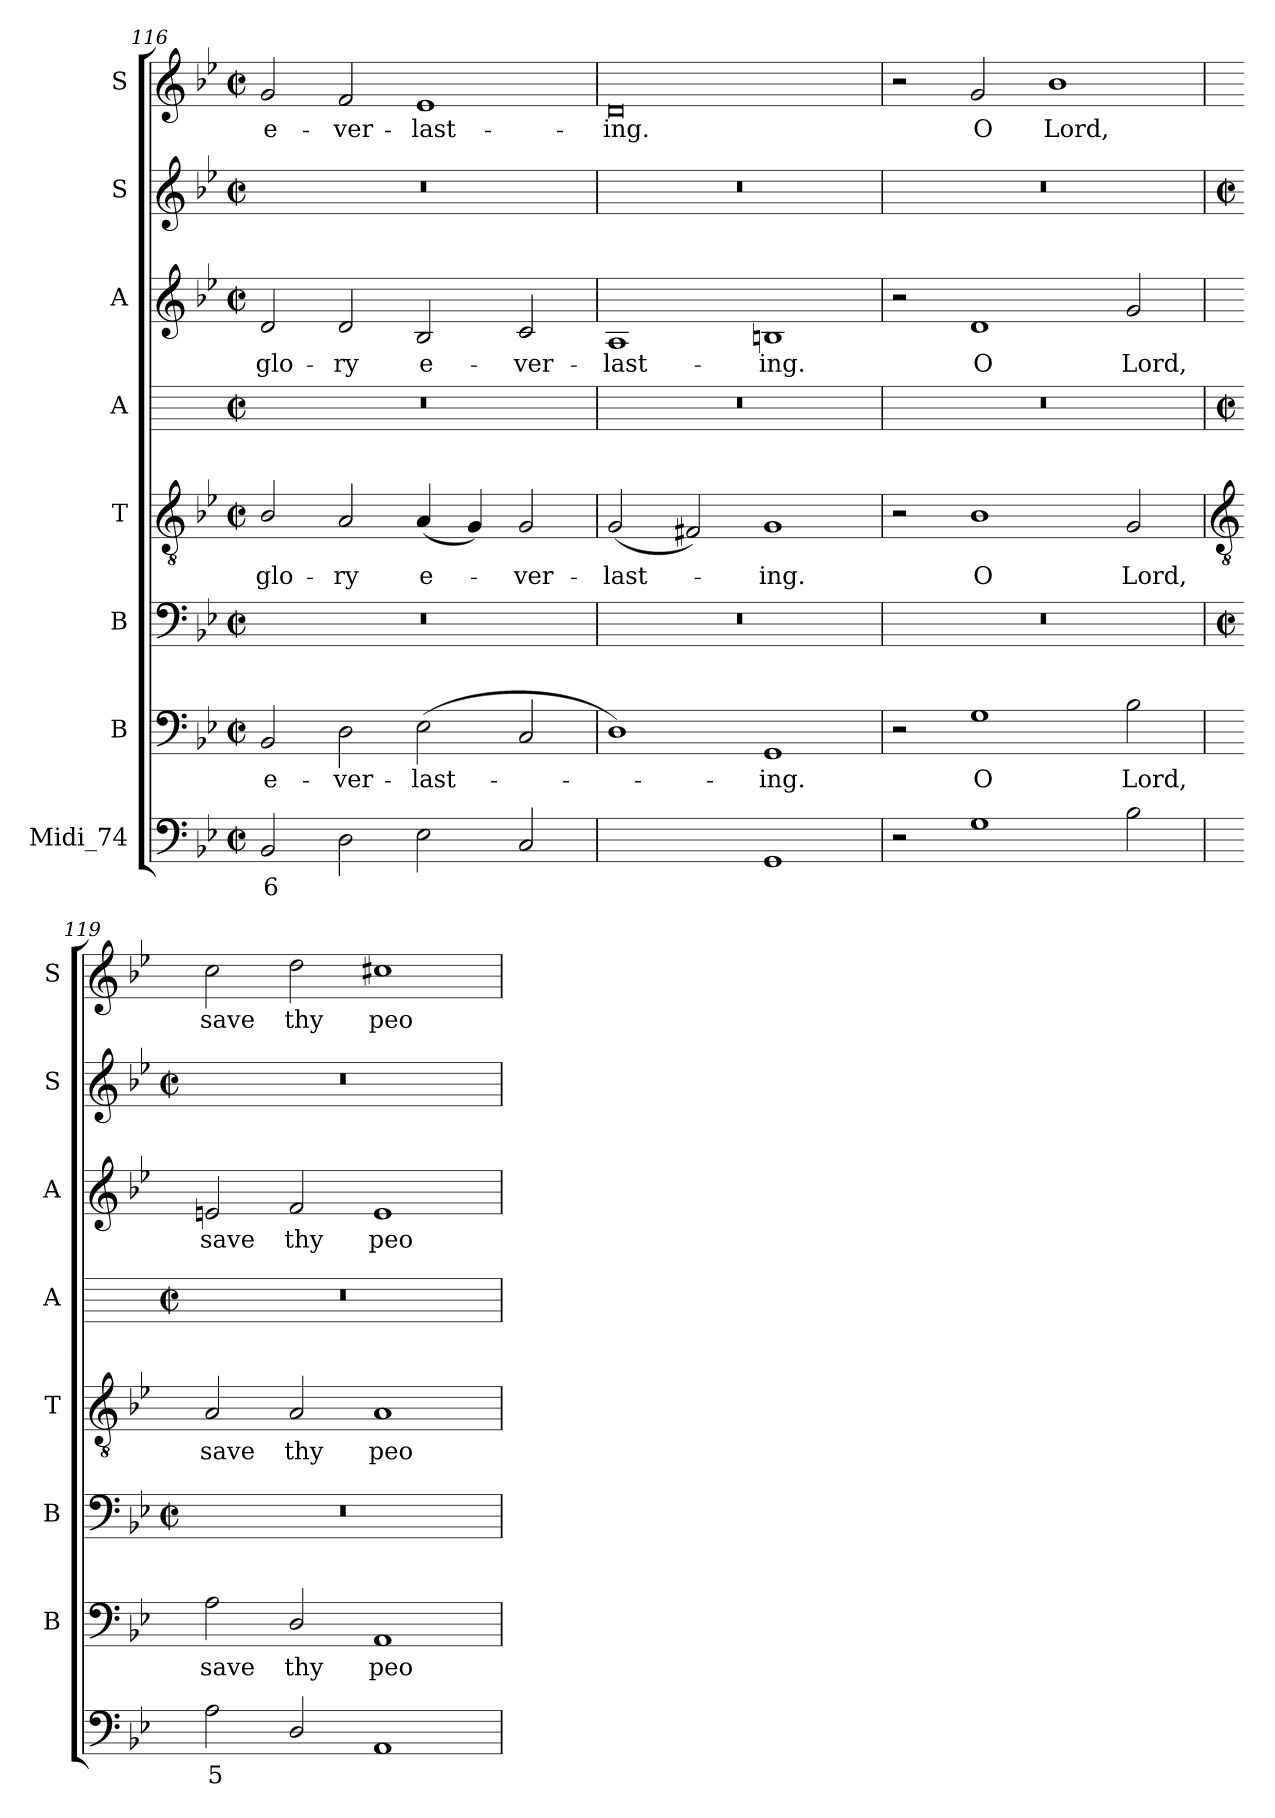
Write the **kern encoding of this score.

**kern	**text	**kern	**text	**kern	**kern	**text	**kern	**kern	**text	**kern	**kern	**text
*part8	*part8	*part7	*part7	*part6	*part5	*part5	*part4	*part3	*part3	*part2	*part1	*part1
*staff8	*staff8	*staff7	*staff7	*staff6	*staff5	*staff5	*staff4	*staff3	*staff3	*staff2	*staff1	*staff1
*I"Midi_74	*	*I"B	*	*I"B	*I"T	*	*I"A	*I"A	*	*I"S	*I"S	*
*	*	*I'B	*	*I'B	*I'T	*	*I'A	*I'A	*	*I'S	*I'S	*
*clefF4	*	*clefF4	*	*clefF4	*clefGv2	*	*	*clefG2	*	*clefG2	*clefG2	*
*k[b-e-]	*	*k[b-e-]	*	*k[b-e-]	*k[b-e-]	*	*	*k[b-e-]	*	*k[b-e-]	*k[b-e-]	*
*B-:	*	*B-:	*	*B-:	*B-:	*	*	*B-:	*	*B-:	*B-:	*
*M4/2	*	*M4/2	*	*M4/2	*M4/2	*	*M4/2	*M4/2	*	*M4/2	*M4/2	*
*met(c|)	*	*met(c|)	*	*met(c|)	*met(c|)	*	*met(c|)	*met(c|)	*	*met(c|)	*met(c|)	*
=116	=116	=116	=116	=116	=116	=116	=116	=116	=116	=116	=116	=116
!	!LO:LY:b	!	!LO:LY:b	!	!	!LO:LY:b	!	!	!LO:LY:b	!	!	!LO:LY:b
2BB-	6	2BB-	e-	0r	2B-/	glo-	0r	2d	glo-	0r	2g	e-
!	!	!	!LO:LY:b	!	!	!LO:LY:b	!	!	!LO:LY:b	!	!	!LO:LY:b
2D	.	2D	-ver-	.	2A	-ry	.	2d	-ry	.	2f	-ver-
!	!	!	!LO:LY:b	!	!	!LO:LY:b	!	!	!LO:LY:b	!	!	!LO:LY:b
2E-	.	(<2E-	-last-	.	(<4A	e-	.	2B-	e-	.	1e-	-last-
.	.	.	.	.	4G)	.	.	.	.	.	.	.
!	!	!	!	!	!	!LO:LY:b	!	!	!LO:LY:b	!	!	!
2C	.	2C	.	.	2G	ver-	.	2c	-ver-	.	.	.
=117	=117	=117	=117	=117	=117	=117	=117	=117	=117	=117	=117	=117
!	!LO:LY:b	!	!	!	!	!LO:LY:b	!	!	!LO:LY:b	!	!	!LO:LY:b
[2D/yy	4	1D/)	.	0r	(<2G	-last-	0r	1A	-last-	0r	0d	-ing.
!	!LO:LY:b	!	!	!	!	!	!	!	!	!	!	!
2D/yy]	3	.	.	.	2F#X)	.	.	.	.	.	.	.
!	!	!	!LO:LY:b	!	!	!LO:LY:b	!	!	!LO:LY:b	!	!	!
1GG	.	1GG	ing.	.	1G	ing.	.	1Bn	-ing.	.	.	.
=118	=118	=118	=118	=118	=118	=118	=118	=118	=118	=118	=118	=118
2r	.	2r	.	0r	2r	.	0r	2r	.	0r	2r	.
!	!	!	!LO:LY:b	!	!	!LO:LY:b	!	!	!LO:LY:b	!	!	!LO:LY:b
1G	.	1G	O	.	1B-	O	.	1d	O	.	2g	O
!	!	!	!	!	!	!	!	!	!	!	!	!LO:LY:b
.	.	.	.	.	.	.	.	.	.	.	1b-	Lord,
!	!	!	!LO:LY:b	!	!	!LO:LY:b	!	!	!LO:LY:b	!	!	!
2B-	.	2B-	Lord,	.	2G	Lord,	.	2g	Lord,	.	.	.
!!LO:LB:g=z
=119	=119	=119	=119	=119	=119	=119	=119	=119	=119	=119	=119	=119
*	*	*	*	*	*clefGv2	*	*	*	*	*	*	*
*	*	*	*	*M4/2	*	*	*M4/2	*	*	*M4/2	*	*
*	*	*	*	*met(c|)	*	*	*met(c|)	*	*	*met(c|)	*	*
!	!LO:LY:b	!	!LO:LY:b	!	!	!LO:LY:b	!	!	!LO:LY:b	!	!	!LO:LY:b
2A	5	2A	save	0r	2A	save	0r	2en	save	0r	2cc	save
!	!	!	!LO:LY:b	!	!	!LO:LY:b	!	!	!LO:LY:b	!	!	!LO:LY:b
2D/	.	2D/	thy	.	2A	thy	.	2f	thy	.	2dd	thy
!	!	!	!LO:LY:b	!	!	!LO:LY:b	!	!	!LO:LY:b	!	!	!LO:LY:b
1AA	.	1AA	peo-	.	1A	peo-	.	1e	peo-	.	1cc#X	peo-
=	=	=	=	=	=	=	=	=	=	=	=	=
*-	*-	*-	*-	*-	*-	*-	*-	*-	*-	*-	*-	*-
